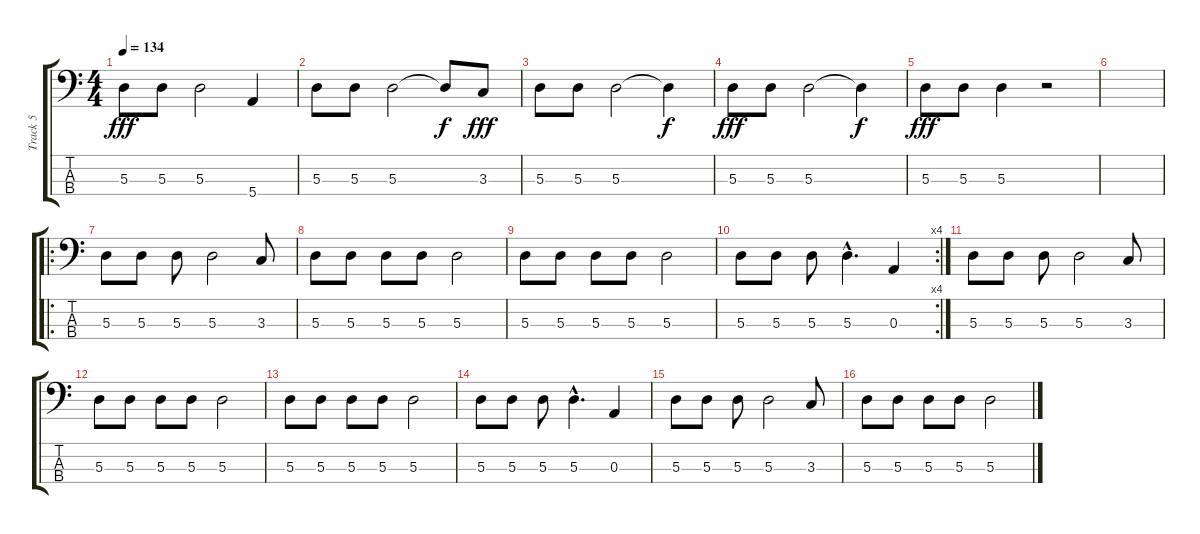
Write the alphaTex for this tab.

\track ("Track 5" "Track 5") {instrument acousticbass}
\staff {score tabs}
\tuning (G2 D2 A1 E1) {hide}
\ts (4 4)
\tempo 134
\clef f4
\ks c
5.3.8{dy fff} 5.3.8 5.3.2 5.4.4{balance 8} |
5.3.8 5.3.8 5.3.2 5.3{t}.8{dy f} 3.3.8{dy fff} |
5.3.8 5.3.8 5.3.2 5.3{t}.4{dy f} |
5.3.8{dy fff} 5.3.8 5.3.2 5.3{t}.4{dy f} |
5.3.8{dy fff} 5.3.8 5.3.4 r.2 |
|
\ro
5.3.8{volume 14 instrument electricbasspick} 5.3.8 5.3.8 5.3.2 3.3.8 |
5.3.8 5.3.8 5.3.8 5.3.8 5.3.2 |
5.3.8 5.3.8 5.3.8 5.3.8 5.3.2 |
\rc 4
5.3.8 5.3.8 5.3.8 5.3{hac}.4{d} 0.3.4 |
5.3.8{volume 14 instrument electricbasspick} 5.3.8 5.3.8 5.3.2 3.3.8 |
5.3.8 5.3.8 5.3.8 5.3.8 5.3.2 |
5.3.8 5.3.8 5.3.8 5.3.8 5.3.2 |
5.3.8 5.3.8 5.3.8 5.3{hac}.4{d} 0.3.4 |
5.3.8{volume 14 instrument electricbasspick} 5.3.8 5.3.8 5.3.2 3.3.8 |
5.3.8 5.3.8 5.3.8 5.3.8 5.3.2
